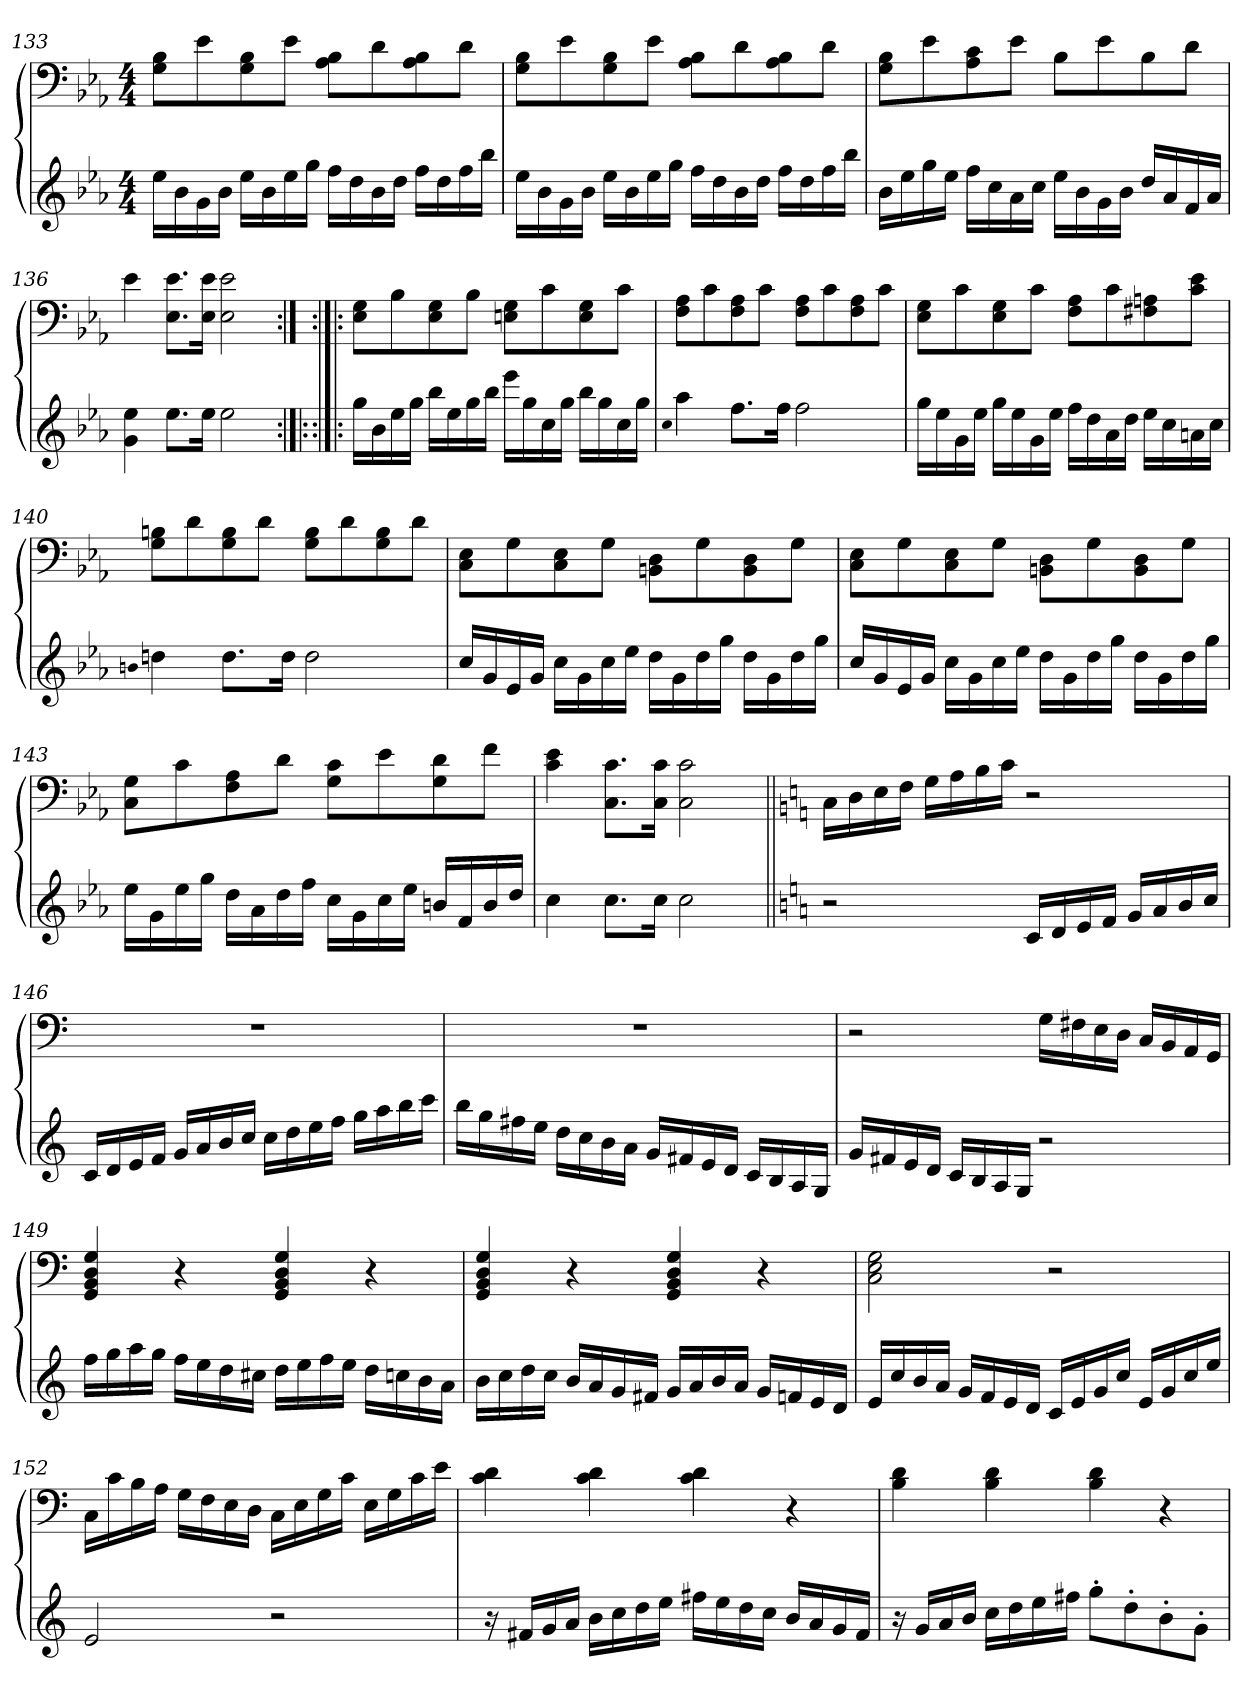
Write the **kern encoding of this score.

**kern	**kern
*part1	*part1
*staff2	*staff1
*clefG2	*clefF4
*k[b-e-a-]	*k[b-e-a-]
*M4/4	*M4/4
=133	=133
16ee-LL	8G 8B-L
16b-	.
16g	8e-
16b-JJ	.
16ee-LL	8G 8B-
16b-	.
16ee-	8e-J
16ggJJ	.
16ffLL	8A- 8B-L
16dd	.
16b-	8d
16ddJJ	.
16ffLL	8A- 8B-
16dd	.
16ff	8dJ
16bb-JJ	.
=134	=134
16ee-LL	8G 8B-L
16b-	.
16g	8e-
16b-JJ	.
16ee-LL	8G 8B-
16b-	.
16ee-	8e-J
16ggJJ	.
16ffLL	8A- 8B-L
16dd	.
16b-	8d
16ddJJ	.
16ffLL	8A- 8B-
16dd	.
16ff	8dJ
16bb-JJ	.
=135	=135
16b-LL	8G 8B-L
16ee-	.
16gg	8e-
16ee-JJ	.
16ffLL	8A- 8c
16cc	.
16a-	8e-J
16ccJJ	.
16ee-LL	8B-L
16b-	.
16g	8e-
16b-JJ	.
16ddLL	8B-
16a-	.
16f	8dJ
16a-JJ	.
=136	=136
4g 4ee-	4e-
8.ee-L	8.E- 8.e-L
16ee-Jk	16E- 16e-Jk
2ee-	2E- 2e-
=137:|!|:	=137:|!
16ggLL	8E- 8GL
16b-	.
16ee-	8B-
16ggJJ	.
16bb-LL	8E- 8G
16ee-	.
16gg	8B-J
16bb-JJ	.
16eee-LL	8En 8GL
16gg	.
16cc	8c
16ggJJ	.
16bb-LL	8E 8G
16gg	.
16cc	8cJ
16ggJJ	.
=138	=138
qcc	.
4aa-	8F 8A-L
.	8c
8.ffL	8F 8A-
.	8cJ
16ffJk	.
2ff	8F 8A-L
.	8c
.	8F 8A-
.	8cJ
=139	=139
16ggLL	8E- 8GL
16ee-	.
16g	8c
16ee-JJ	.
16ggLL	8E- 8G
16ee-	.
16g	8cJ
16ee-JJ	.
16ffLL	8F 8A-L
16dd	.
16a-	8c
16ddJJ	.
16ee-LL	8F#X 8An
16cc	.
16an	8c 8e-J
16ccJJ	.
=140	=140
qbn	.
4ddn	8G 8BnL
.	8d
8.ddL	8G 8B
.	8dJ
16ddJk	.
2dd	8G 8BL
.	8d
.	8G 8B
.	8dJ
=141	=141
16ccLL	8C 8E-L
16g	.
16e-	8G
16gJJ	.
16ccLL	8C 8E-
16g	.
16cc	8GJ
16ee-JJ	.
16ddLL	8BBn 8DL
16g	.
16dd	8G
16ggJJ	.
16ddLL	8BB 8D
16g	.
16dd	8GJ
16ggJJ	.
=142	=142
16ccLL	8C 8E-L
16g	.
16e-	8G
16gJJ	.
16ccLL	8C 8E-
16g	.
16cc	8GJ
16ee-JJ	.
16ddLL	8BBn 8DL
16g	.
16dd	8G
16ggJJ	.
16ddLL	8BB 8D
16g	.
16dd	8GJ
16ggJJ	.
=143	=143
16ee-LL	8C 8GL
16g	.
16ee-	8c
16ggJJ	.
16ddLL	8F 8A-
16a-	.
16dd	8dJ
16ffJJ	.
16ccLL	8G 8cL
16g	.
16cc	8e-
16ee-JJ	.
16bnLL	8G 8d
16f	.
16b	8fJ
16ddJJ	.
=144	=144
4cc	4c 4e-
8.ccL	8.C 8.cL
16ccJk	16C 16cJk
2cc	2C 2c
=145||	=145||
*k[]	*k[]
2r	16CLL
.	16D
.	16E
.	16FJJ
.	16GLL
.	16A
.	16B
.	16cJJ
16cLL	2r
16d	.
16e	.
16fJJ	.
16gLL	.
16a	.
16b	.
16ccJJ	.
=146	=146
16cLL	1r
16d	.
16e	.
16fJJ	.
16gLL	.
16a	.
16b	.
16ccJJ	.
16ccLL	.
16dd	.
16ee	.
16ffJJ	.
16ggLL	.
16aa	.
16bb	.
16cccJJ	.
=147	=147
16bbLL	1r
16gg	.
16ff#X	.
16eeJJ	.
16ddLL	.
16cc	.
16b	.
16aJJ	.
16gLL	.
16f#X	.
16e	.
16dJJ	.
16cLL	.
16B	.
16A	.
16GJJ	.
=148	=148
16gLL	2r
16f#X	.
16e	.
16dJJ	.
16cLL	.
16B	.
16A	.
16GJJ	.
2r	16GLL
.	16F#X
.	16E
.	16DJJ
.	16CLL
.	16BB
.	16AA
.	16GGJJ
=149	=149
16ffLL	4GG 4BB 4D 4G
16gg	.
16aa	.
16ggJJ	.
16ffLL	4r
16ee	.
16dd	.
16cc#XJJ	.
16ddLL	4GG 4BB 4D 4G
16ee	.
16ff	.
16eeJJ	.
16ddLL	4r
16ccn	.
16b	.
16aJJ	.
=150	=150
16bLL	4GG 4BB 4D 4G
16cc	.
16dd	.
16ccJJ	.
16bLL	4r
16a	.
16g	.
16f#XJJ	.
16gLL	4GG 4BB 4D 4G
16a	.
16b	.
16aJJ	.
16gLL	4r
16fn	.
16e	.
16dJJ	.
=151	=151
16eLL	2C 2E 2G
16cc	.
16b	.
16aJJ	.
16gLL	.
16f	.
16e	.
16dJJ	.
16cLL	2r
16e	.
16g	.
16ccJJ	.
16eLL	.
16g	.
16cc	.
16eeJJ	.
=152	=152
2e	16CLL
.	16c
.	16B
.	16AJJ
.	16GLL
.	16F
.	16E
.	16DJJ
2r	16CLL
.	16E
.	16G
.	16cJJ
.	16ELL
.	16G
.	16c
.	16eJJ
=153	=153
16r	4c 4d
16f#XLL	.
16g	.
16aJJ	.
16bLL	4c 4d
16cc	.
16dd	.
16eeJJ	.
16ff#XLL	4c 4d
16ee	.
16dd	.
16ccJJ	.
16bLL	4r
16a	.
16g	.
16f#JJ	.
=154	=154
16r	4B 4d
16gLL	.
16a	.
16bJJ	.
16ccLL	4B 4d
16dd	.
16ee	.
16ff#XJJ	.
8gg'L	4B 4d
8dd'	.
8b'	4r
8g'J	.
=	=
*-	*-
